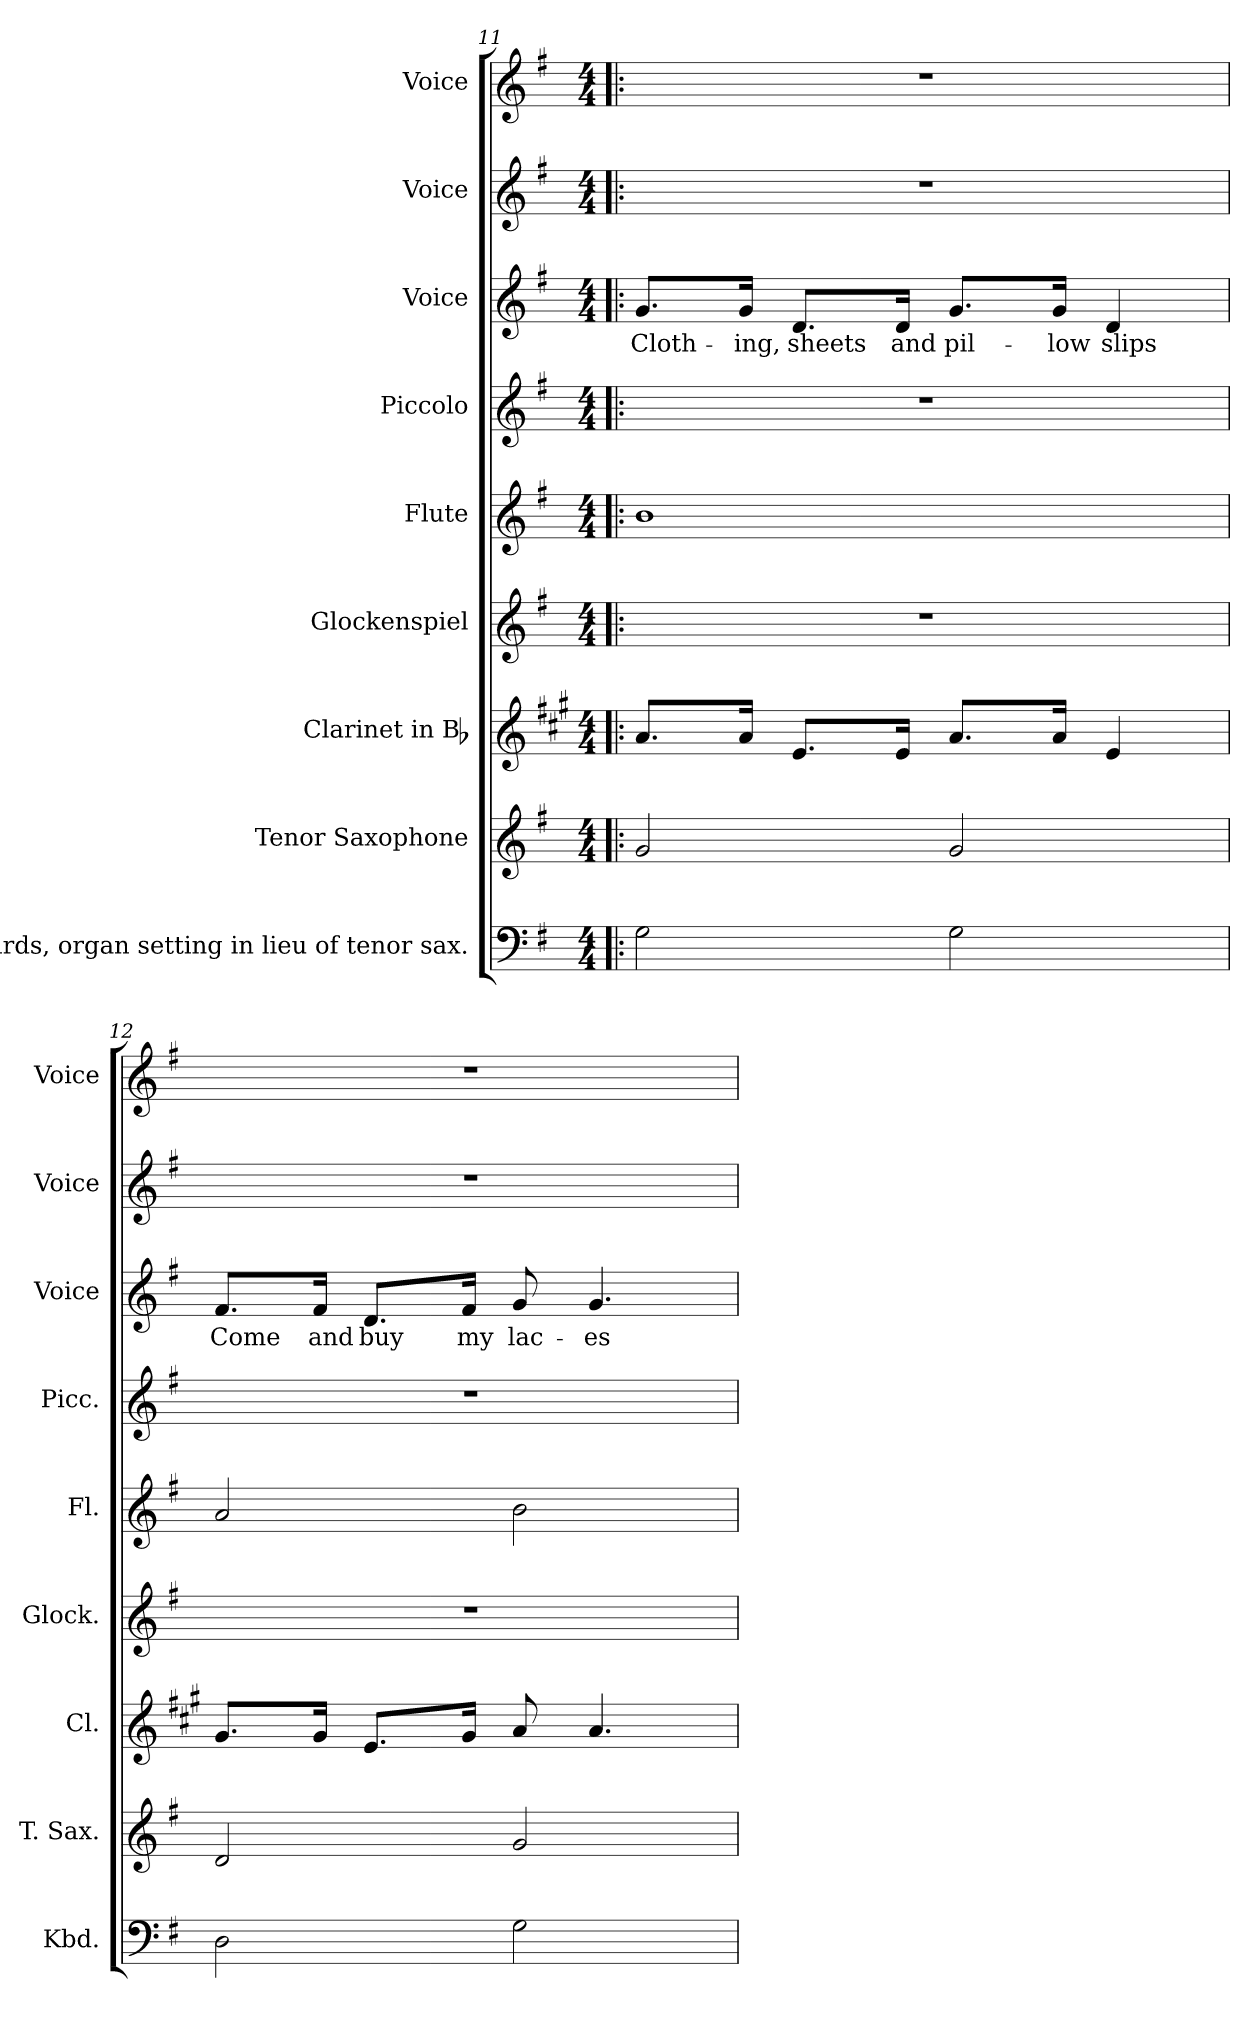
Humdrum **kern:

**kern	**kern	**kern	**kern	**kern	**kern	**kern	**text	**kern	**kern
*part9	*part8	*part7	*part6	*part5	*part4	*part3	*part3	*part2	*part1
*staff9	*staff8	*staff7	*staff6	*staff5	*staff4	*staff3	*staff3	*staff2	*staff1
*I"Keyboards, organ setting in lieu of tenor sax.	*I"Tenor Saxophone	*I"Clarinet in Bb	*I"Glockenspiel	*I"Flute	*I"Piccolo	*I"Voice	*	*I"Voice	*I"Voice
*I'Kbd.	*I'T. Sax.	*I'Cl.	*I'Glock.	*I'Fl.	*I'Picc.	*I'Voice	*	*I'Voice	*I'Voice
!!LO:PB:g=z
*clefF4	*clefG2	*clefG2	*clefG2	*clefG2	*clefG2	*clefG2	*	*clefG2	*clefG2
*	*ITrd8c14	*ITrd1c2	*ITrd-14c-24	*	*ITrd-7c-12	*	*	*	*
*k[f#]	*k[f#]	*k[f#]	*k[f#]	*k[f#]	*k[f#]	*k[f#]	*	*k[f#]	*k[f#]
*G:	*G:	*G:	*G:	*G:	*G:	*G:	*	*G:	*G:
*M4/4	*M4/4	*M4/4	*M4/4	*M4/4	*M4/4	*M4/4	*	*M4/4	*M4/4
=11!|:	=11!|:	=11!|:	=11!|:	=11!|:	=11!|:	=11!|:	=11!|:	=11!|:	=11!|:
!	!	!	!	!	!	!	!LO:LY:b:color=#000000	!	!
2Gi\	2Gi/	8.gi/L	1r	1bi	1r	8.gi/L	Cloth-	1r	1r
!	!	!	!	!	!	!	!LO:LY:b:color=#000000	!	!
.	.	16gi/Jk	.	.	.	16gi/Jk	-ing,	.	.
!	!	!	!	!	!	!	!LO:LY:b:color=#000000	!	!
.	.	8.di/L	.	.	.	8.di/L	sheets	.	.
!	!	!	!	!	!	!	!LO:LY:b:color=#000000	!	!
.	.	16di/Jk	.	.	.	16di/Jk	and	.	.
!	!	!	!	!	!	!	!LO:LY:b:color=#000000	!	!
2Gi\	2Gi/	8.gi/L	.	.	.	8.gi/L	pil-	.	.
!	!	!	!	!	!	!	!LO:LY:b:color=#000000	!	!
.	.	16gi/Jk	.	.	.	16gi/Jk	-low	.	.
!	!	!	!	!	!	!	!LO:LY:b:color=#000000	!	!
.	.	4di/	.	.	.	4di/	slips	.	.
=12	=12	=12	=12	=12	=12	=12	=12	=12	=12
!	!	!	!	!	!	!	!LO:LY:b:color=#000000	!	!
2Di\	2Di/	8.f#i/L	1r	2ai/	1r	8.f#i/L	Come	1r	1r
!	!	!	!	!	!	!	!LO:LY:b:color=#000000	!	!
.	.	16f#i/Jk	.	.	.	16f#i/Jk	and	.	.
!	!	!	!	!	!	!	!LO:LY:b:color=#000000	!	!
.	.	8.di/L	.	.	.	8.di/L	buy	.	.
!	!	!	!	!	!	!	!LO:LY:b:color=#000000	!	!
.	.	16f#i/Jk	.	.	.	16f#i/Jk	my	.	.
!	!	!	!	!	!	!	!LO:LY:b:color=#000000	!	!
2Gi\	2Gi/	8gi/	.	2bi\	.	8gi/	lac-	.	.
!	!	!	!	!	!	!	!LO:LY:b:color=#000000	!	!
.	.	4.gi/	.	.	.	4.gi/	-es	.	.
=	=	=	=	=	=	=	=	=	=
*-	*-	*-	*-	*-	*-	*-	*-	*-	*-
